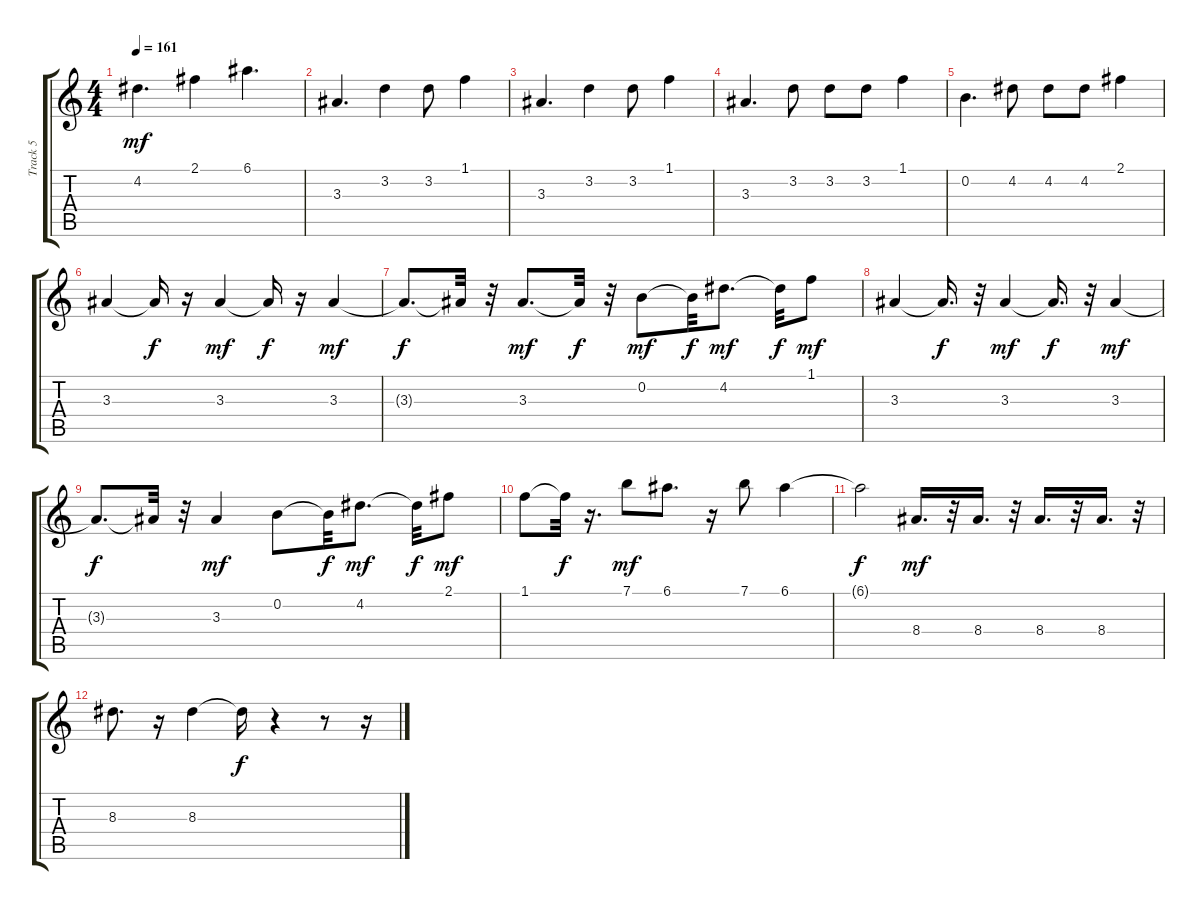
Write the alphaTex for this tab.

\track ("Track 5" "Track 5") {instrument electricguitarclean}
\staff {score tabs}
\tuning (E4 B3 G3 D3 A2 E2) {hide}
\ts (4 4)
\tempo 161
\clef g2
\ks c
4.2.4{d dy mf} 2.1.4 6.1.4{d} |
3.3.4{d} 3.2.4 3.2.8 1.1.4 |
3.3.4{d} 3.2.4 3.2.8 1.1.4 |
3.3.4{d} 3.2.8 3.2.8 3.2.8 1.1.4 |
0.2.4{d} 4.2.8 4.2.8 4.2.8 2.1.4 |
3.3.4 3.3{t}.16{dy f} r.16 3.3.4{dy mf} 3.3{t}.16{dy f} r.16 3.3.4{dy mf} |
3.3{t}.8{d dy f} 3.3{t}.32 r.32 3.3.8{d dy mf} 3.3{t}.32{dy f} r.32 0.2.8{dy mf} 0.2{t}.32{dy f} 4.2.8{d dy mf} 4.2{t}.32{dy f} 1.1.8{dy mf} |
3.3.4 3.3{t}.16{d dy f} r.32 3.3.4{dy mf} 3.3{t}.16{d dy f} r.32 3.3.4{dy mf} |
3.3{t}.8{d dy f} 3.3{t}.32 r.32 3.3.4{dy mf} 0.2.8 0.2{t}.32{dy f} 4.2.8{d dy mf} 4.2{t}.32{dy f} 2.1.8{dy mf} |
1.1.8 1.1{t}.32{dy f} r.16{d} 7.1.8{dy mf} 6.1.8{d} r.16 7.1.8 6.1.4 |
6.1{t}.2{dy f} 8.4.16{d dy mf} r.32 8.4.16{d} r.32 8.4.16{d} r.32 8.4.16{d} r.32 |
8.3.8{d} r.16 8.3.4 8.3{t}.16{dy f} r.4 r.8 r.16
